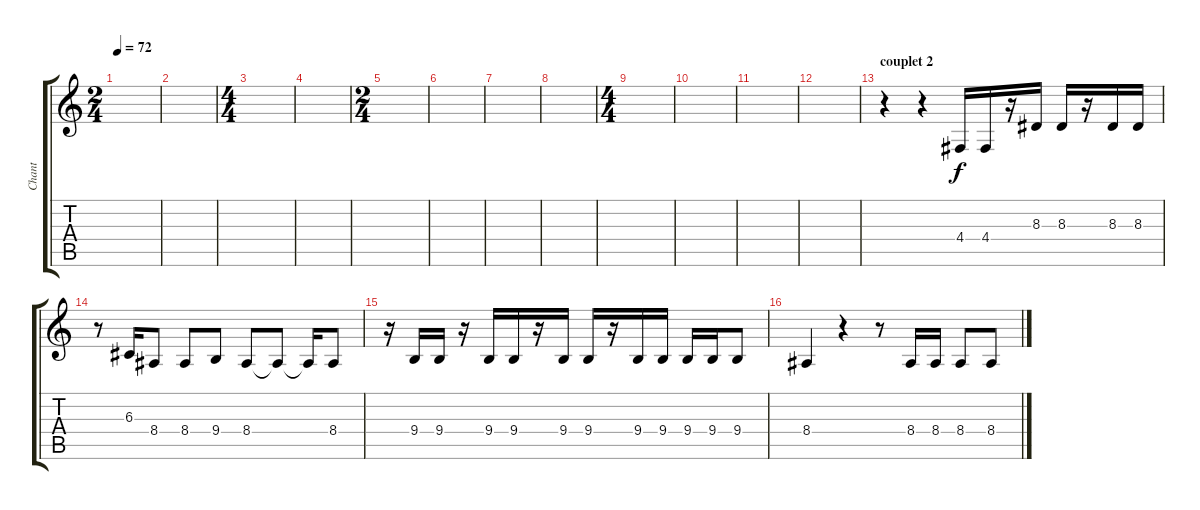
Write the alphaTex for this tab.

\track ("Chant" "Chant") {instrument piccolo}
\staff {score tabs}
\tuning (E4 B3 G3 D3 A2 E2) {hide}
\ts (2 4)
\tempo 72
\clef g2
\ks c
|
|
\ts (4 4)
|
|
\ts (2 4)
|
|
|
|
\ts (4 4)
|
|
|
|
\section ("" "couplet 2")
r.4 r.4 4.4.16 4.4.16 r.16 8.3.16 8.3.16 r.16 8.3.16 8.3.16 |
r.8 6.3.16 8.4.8 8.4.8 9.4.8 8.4.8 8.4{t}.8 8.4{t}.16 8.4.8 |
r.16 9.4.16 9.4.16 r.16 9.4.16 9.4.16 r.16 9.4.16 9.4.16 r.16 9.4.16 9.4.16 9.4.16 9.4.16 9.4.8 |
8.4.4 r.4 r.8 8.4.16 8.4.16 8.4.8 8.4.8
